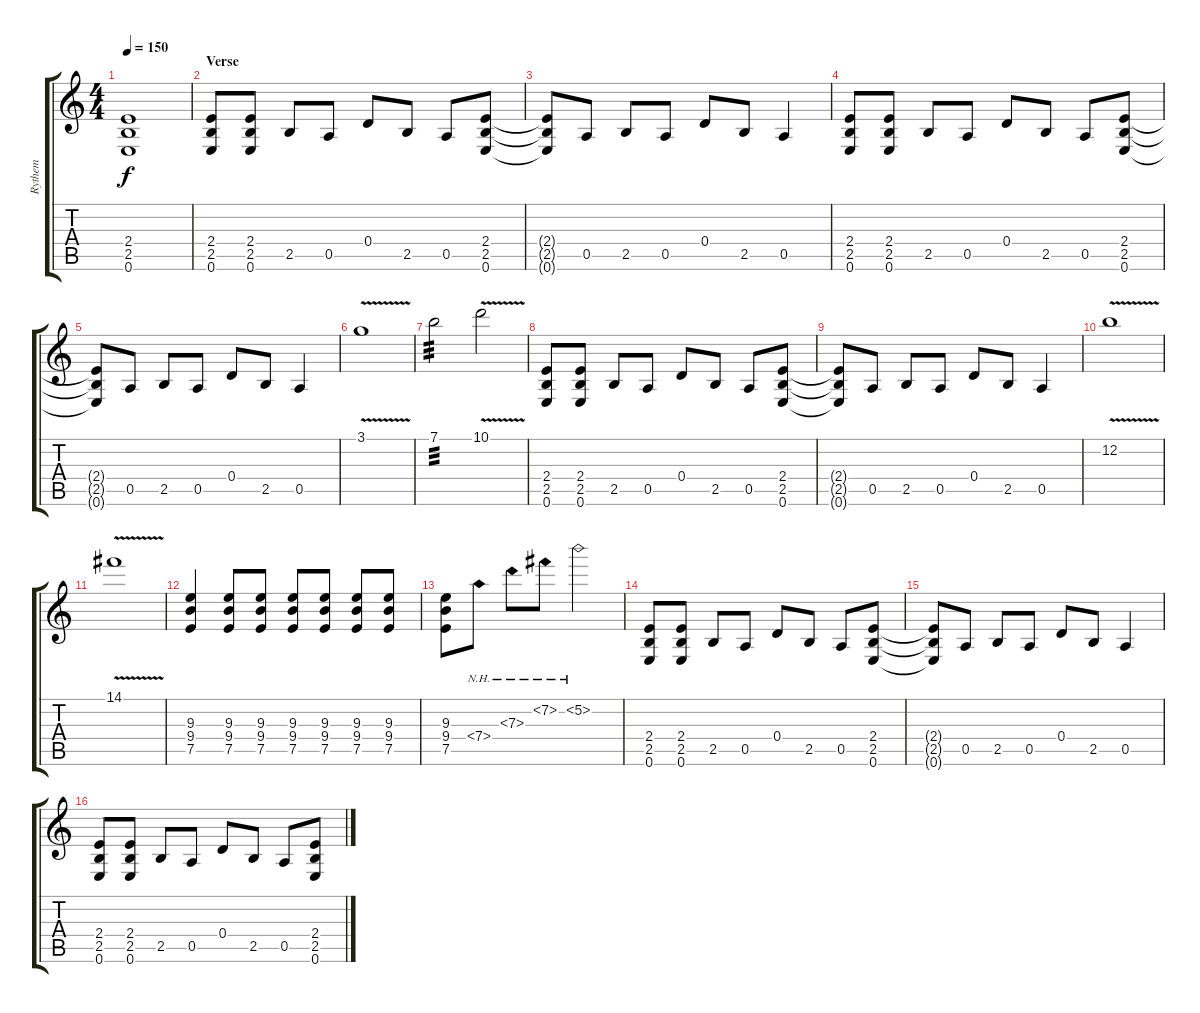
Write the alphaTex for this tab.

\track ("Rythem" "Rythem") {instrument distortionguitar}
\staff {score tabs}
\tuning (E4 B3 G3 D3 A2 E2) {hide}
\ts (4 4)
\tempo 150
\clef g2
\ks c
(2.4{t} 2.5{t} 0.6{t}).1{dy f} |
\section ("" "Verse")
(2.4 2.5 0.6).8 (2.4 2.5 0.6).8 2.5.8 0.5.8 0.4.8 2.5.8 0.5.8 (2.4 2.5 0.6).8 |
(2.4{t} 2.5{t} 0.6{t}).8 0.5.8 2.5.8 0.5.8 0.4.8 2.5.8 0.5.4 |
(2.4 2.5 0.6).8 (2.4 2.5 0.6).8 2.5.8 0.5.8 0.4.8 2.5.8 0.5.8 (2.4 2.5 0.6).8 |
(2.4{t} 2.5{t} 0.6{t}).8 0.5.8 2.5.8 0.5.8 0.4.8 2.5.8 0.5.4 |
3.1{v}.1 |
7.1.2{tp 3} 10.1{v}.2 |
(2.4 2.5 0.6).8 (2.4 2.5 0.6).8 2.5.8 0.5.8 0.4.8 2.5.8 0.5.8 (2.4 2.5 0.6).8 |
(2.4{t} 2.5{t} 0.6{t}).8 0.5.8 2.5.8 0.5.8 0.4.8 2.5.8 0.5.4 |
12.2{v}.1 |
14.1{v}.1 |
(9.3 9.4 7.5).4 (9.3 9.4 7.5).8 (9.3 9.4 7.5).8 (9.3 9.4 7.5).8 (9.3 9.4 7.5).8 (9.3 9.4 7.5).8 (9.3 9.4 7.5).8 |
(9.3 9.4 7.5).8 7.4{nh}.8 7.3{nh}.8 7.2{nh}.8 5.2{nh}.2 |
(2.4 2.5 0.6).8 (2.4 2.5 0.6).8 2.5.8 0.5.8 0.4.8 2.5.8 0.5.8 (2.4 2.5 0.6).8 |
(2.4{t} 2.5{t} 0.6{t}).8 0.5.8 2.5.8 0.5.8 0.4.8 2.5.8 0.5.4 |
(2.4 2.5 0.6).8 (2.4 2.5 0.6).8 2.5.8 0.5.8 0.4.8 2.5.8 0.5.8 (2.4 2.5 0.6).8
